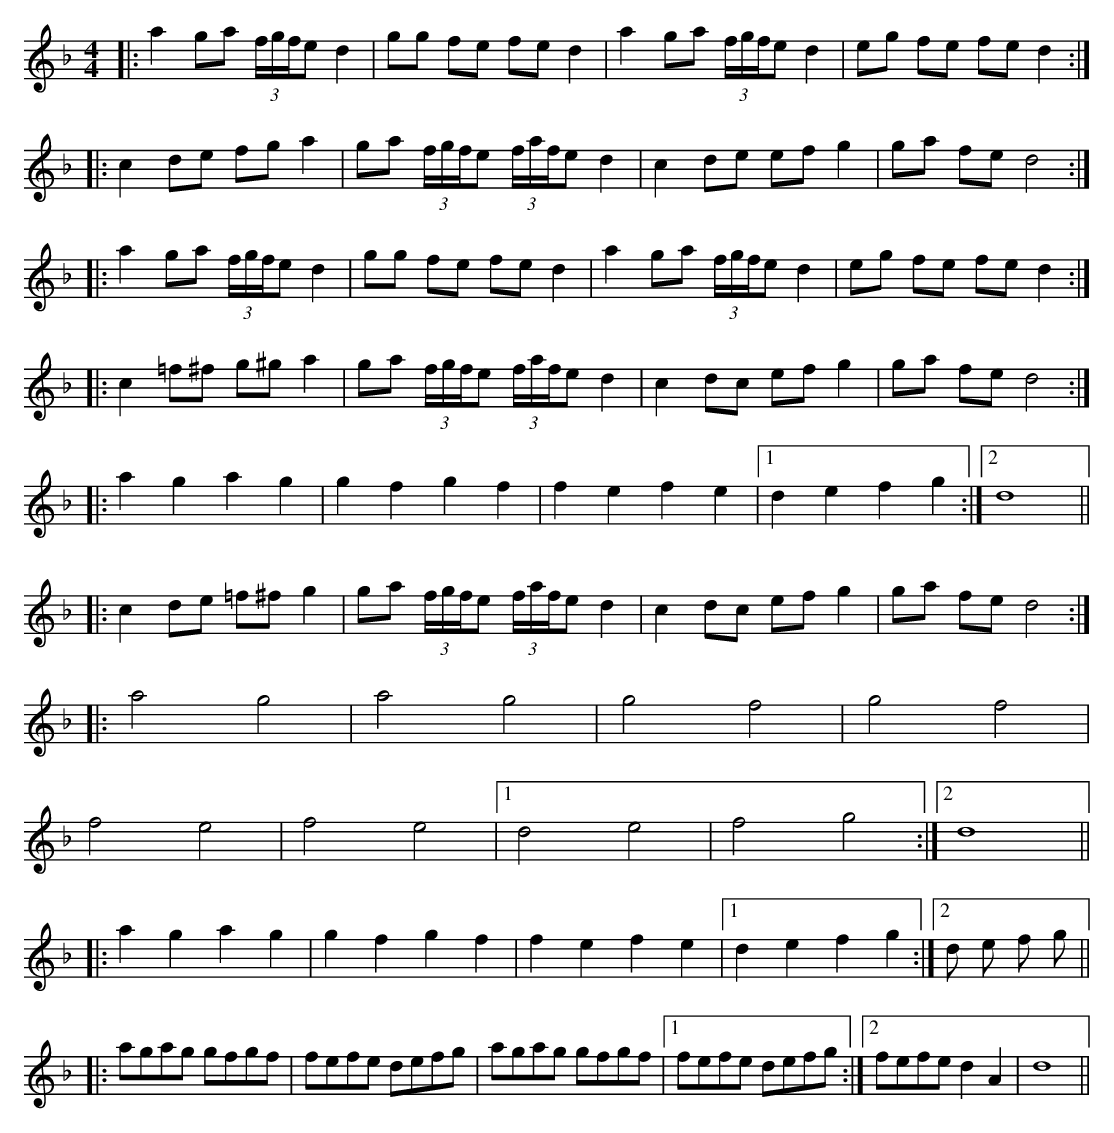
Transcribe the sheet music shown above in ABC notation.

X:1
M:4/4
K:Dmin
|:a2 ga (3/f/g/f/e d2|gg fe fe d2|a2 ga (3/f/g/f/e d2|eg fe fe d2:|
|:c2 de fg a2|ga (3/f/g/f/e (3/f/a/f/e d2|c2 de ef g2|ga fe d4:|
|:a2 ga (3/f/g/f/e d2|gg fe fe d2|a2 ga (3/f/g/f/e d2|eg fe fe d2:|
|:c2 =f^f g^g a2|ga (3/f/g/f/e (3/f/a/f/e d2|c2 dc ef g2| ga fe d4:|
|:a2 g2 a2 g2|g2 f2 g2 f2|f2 e2 f2 e2|1 d2 e2 f2 g2:|2 d8||
|:c2 de =f^f g2|ga (3/f/g/f/e (3/f/a/f/e d2|c2 dc ef g2|ga fe d4:|
|:a4 g4|a4 g4|g4 f4|g4 f4|
f4 e4|f4 e4|1 d4 e4|f4 g4:|2 d8||
|:a2 g2 a2 g2|g2 f2 g2 f2|f2 e2 f2 e2|1 d2 e2 f2 g2:|2 d e f g||
|:agag gfgf|fefe defg|agag gfgf|1 fefe defg:|2 fefe d2 A2|d8||
